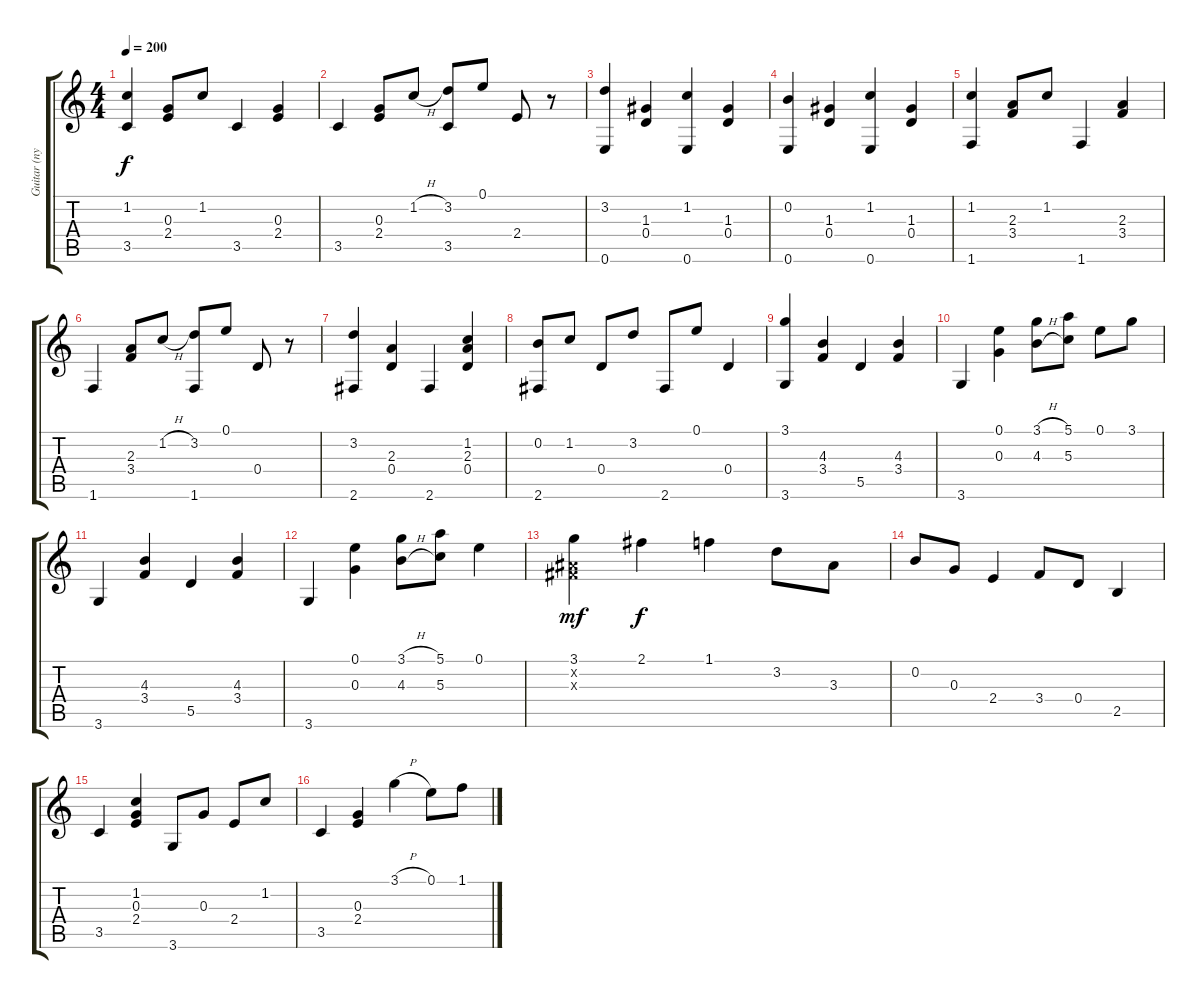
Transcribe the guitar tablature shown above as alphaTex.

\track ("Guitar (nylon)" "Guitar (ny") {instrument acousticguitarnylon}
\staff {score tabs}
\tuning (E4 B3 G3 D3 A2 E2) {hide}
\ts (4 4)
\tempo 200
\clef g2
\ks c
(1.2 3.5).4{dy f} (0.3 2.4).8 1.2.8 3.5.4 (0.3 2.4).4 |
3.5.4 (0.3 2.4).8 1.2{h}.8 (3.2 3.5).8 0.1.8 2.4.8 r.8 |
(3.2 0.6).4 (1.3 0.4).4 (1.2 0.6).4 (1.3 0.4).4 |
(0.2 0.6).4 (1.3 0.4).4 (1.2 0.6).4 (1.3 0.4).4 |
(1.2 1.6).4 (2.3 3.4).8 1.2.8 1.6.4 (2.3 3.4).4 |
1.6.4 (2.3 3.4).8 1.2{h}.8 (3.2 1.6).8 0.1.8 0.4.8 r.8 |
(3.2 2.6).4 (2.3 0.4).4 2.6.4 (1.2 2.3 0.4).4 |
(0.2 2.6).8 1.2.8 0.4.8 3.2.8 2.6.8 0.1.8 0.4.4 |
(3.1 3.6).4 (4.3 3.4).4 5.5.4 (4.3 3.4).4 |
3.6.4 (0.1 0.3).4 (3.1{h} 4.3{h}).8 (5.1 5.3).8 0.1.8 3.1.8 |
3.6.4 (4.3 3.4).4 5.5.4 (4.3 3.4).4 |
3.6.4 (0.1 0.3).4 (3.1{h} 4.3{h}).8 (5.1 5.3).8 0.1.4 |
(3.1 -1.2{x} -1.3{x}).4{dy mf} 2.1.4{dy f} 1.1.4 3.2.8 3.3.8 |
0.2.8 0.3.8 2.4.4 3.4.8 0.4.8 2.5.4 |
3.5.4 (1.2 0.3 2.4).4 3.6.8 0.3.8 2.4.8 1.2.8 |
3.5.4 (0.3 2.4).4 3.1{h}.4 0.1.8 1.1.8
